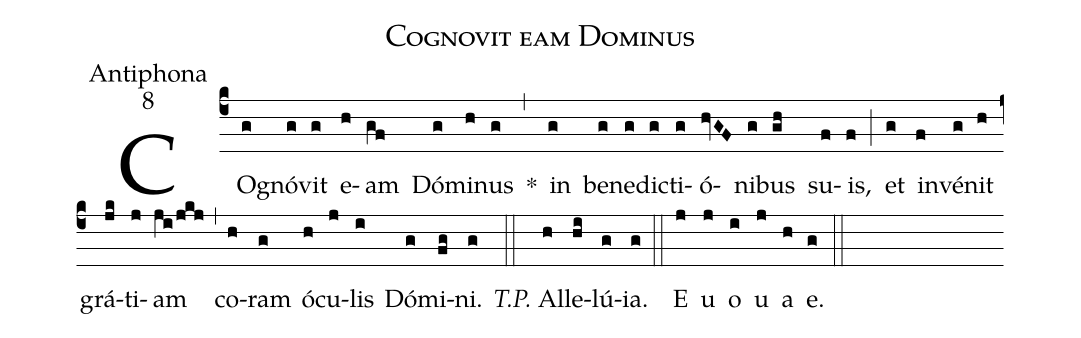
name:Cognovit eam Dominus;
office-part:Antiphona;
mode:8;
%%
(c4)CO(g)gnó(g)vit(g) e(h)am(gf) Dó(g)mi(h)nus(g) <sp>*</sp>(,) in(g) be(g)ne(g)di(g)cti(g)ó(hvGF)ni(g)bus(gh) su(f)is,(f) (;) et(g) in(f)vé(g)nit(h) grá(jk)ti(j)am(ji/jkj) (,) co(h)ram(g) ó(h)cu(j)lis(i) Dó(g)mi(fg)ni.(g)  (::)
<i>T.P.</i> Al(h)le(hi)lú(g)ia.(g) (::)
<eu>E(j) u(j) o(i) u(j) a(h) e.(g) </eu>(::)
